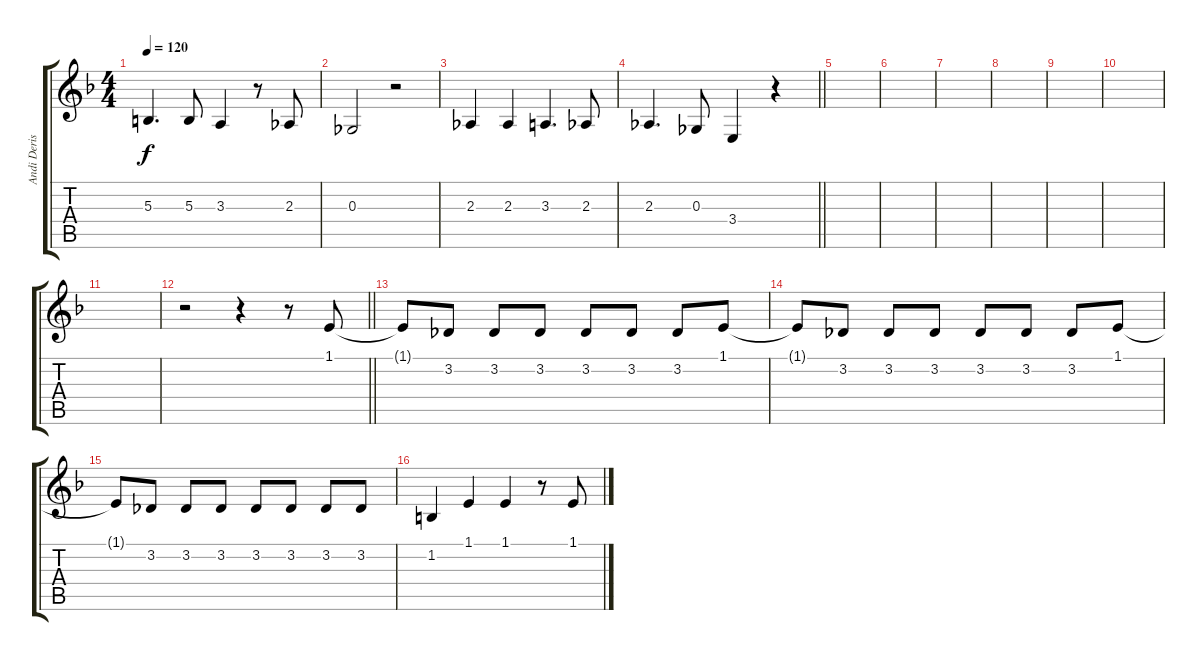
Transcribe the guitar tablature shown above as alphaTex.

\track ("Andi Deris" "Andi Deris") {instrument lead1square}
\staff {score tabs}
\tuning (Eb4 Bb3 Gb3 Db3 Ab2 Eb2) {hide}
\ts (4 4)
\tempo 120
\clef g2
\ks dminor
5.3.4{d dy f} 5.3.8 3.3.4 r.8 2.3.8 |
0.3.2 r.2 |
2.3.4 2.3.4 3.3.4{d} 2.3.8 |
\barLineRight lightlight
2.3.4{d} 0.3.8 3.4.4 r.4 |
|
|
|
|
|
|
|
\barLineRight lightlight
r.2 r.4 r.8 1.1.8 |
1.1{t}.8 3.2.8 3.2.8 3.2.8 3.2.8 3.2.8 3.2.8 1.1.8 |
1.1{t}.8 3.2.8 3.2.8 3.2.8 3.2.8 3.2.8 3.2.8 1.1.8 |
1.1{t}.8 3.2.8 3.2.8 3.2.8 3.2.8 3.2.8 3.2.8 3.2.8 |
1.2.4 1.1.4 1.1.4 r.8 1.1.8
